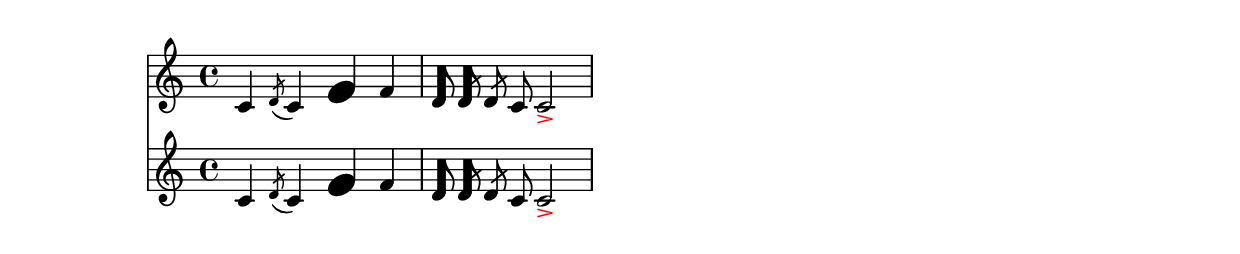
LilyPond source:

\version "2.21.0"

\header {
  texidoc = "The @code{\\quoteDuring} command shall also quote correctly all
  @code{\\override}, @code{\\once \\override}, @code{\\revert}, @code{\\set},
  @code{\\unset} and @code{\\tweak} events. The first line contains the
  original music, the second line quotes the whole music and should look
  identical.

  By default, not all events are quoted. By setting the quoted event types to
  @code{'(StreamEvent)}, everything should be quoted."
}

mus = \relative {
  % Acciaccaturas contain a slur and  \override Flag.stroke-style
  % Thus, we're checking \override here
  c'4 \acciaccatura d8 c4
  % Checking \set and \unset
  \set fontSize = #6 f
  \unset fontSize f |

  \set autoBeaming = ##f
  % Checking \once \override
  \once \override Stem.thickness = #8.0 d8
  % Checking two overrides
  \override Stem.thickness = #8.0 \override Flag.stroke-style = "grace"
  d8
  % reverting one of them
  \revert Stem.thickness d8
  % and the other
  \revert Flag.stroke-style c8

  % checking tweaks
  c2-\tweak color #red ->
}
\addQuote "music" \mus

\layout {
  \context {
    \Score
    quotedEventTypes = #'(StreamEvent)
  }
}

\score
{ <<
  \new Staff \mus
  \new Voice { \quoteDuring "music" s1*2 }
>> }
